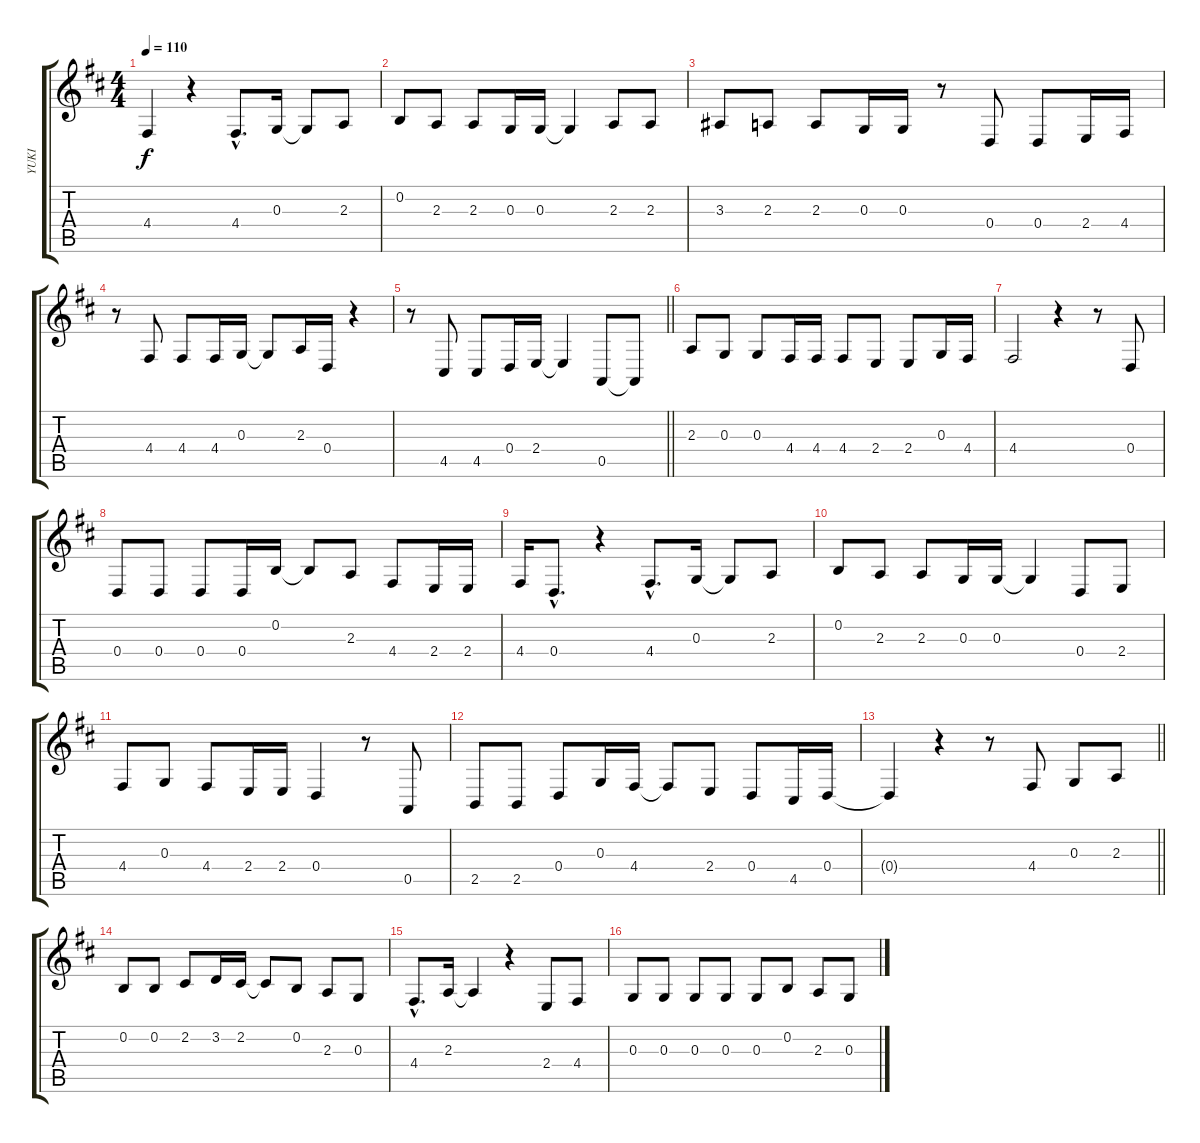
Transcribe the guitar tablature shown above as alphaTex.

\track ("YUKI" "YUKI") {instrument sopranosax}
\staff {score tabs}
\tuning (E4 B3 G3 D3 A2 E2) {hide}
\ts (4 4)
\tempo 110
\clef g2
\ks d
4.4.4{dy f} r.4 4.4{hac}.8{d} 0.3.16 0.3{t}.8 2.3.8 |
0.2.8 2.3.8 2.3.8 0.3.16 0.3.16 0.3{t}.4 2.3.8 2.3.8 |
3.3.8 2.3.8 2.3.8 0.3.16 0.3.16 r.8 0.4.8 0.4.8 2.4.16 4.4.16 |
r.8 4.4.8 4.4.8 4.4.16 0.3.16 0.3{t}.8 2.3.16 0.4.16 r.4 |
\barLineRight lightlight
r.8 4.5.8 4.5.8 0.4.16 2.4.16 2.4{t}.4 0.5.8 0.5{t}.8 |
2.3.8 0.3.8 0.3.8 4.4.16 4.4.16 4.4.8 2.4.8 2.4.8 0.3.16 4.4.16 |
4.4.2 r.4 r.8 0.4.8 |
0.4.8 0.4.8 0.4.8 0.4.16 0.2.16 0.2{t}.8 2.3.8 4.4.8 2.4.16 2.4.16 |
4.4.16 0.4{hac}.8{d} r.4 4.4{hac}.8{d} 0.3.16 0.3{t}.8 2.3.8 |
0.2.8 2.3.8 2.3.8 0.3.16 0.3.16 0.3{t}.4 0.4.8 2.4.8 |
4.4.8 0.3.8 4.4.8 2.4.16 2.4.16 0.4.4 r.8 0.5.8 |
2.5.8 2.5.8 0.4.8 0.3.16 4.4.16 4.4{t}.8 2.4.8 0.4.8 4.5.16 0.4.16 |
\barLineRight lightlight
0.4{t}.4 r.4 r.8 4.4.8 0.3.8 2.3.8 |
0.2.8 0.2.8 2.2.8 3.2.16 2.2.16 2.2{t}.8 0.2.8 2.3.8 0.3.8 |
4.4{hac}.8{d} 2.3.16 2.3{t}.4 r.4 2.4.8 4.4.8 |
0.3.8 0.3.8 0.3.8 0.3.8 0.3.8 0.2.8 2.3.8 0.3.8
